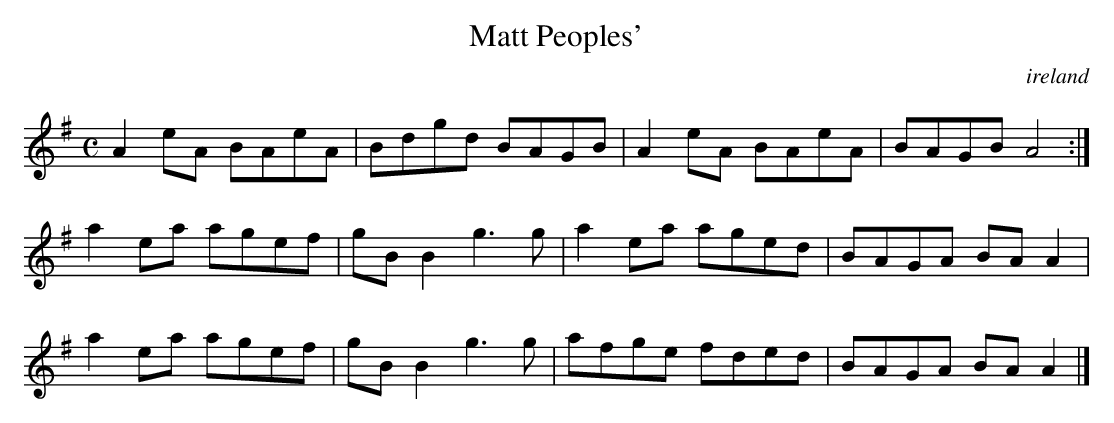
X:1
T:Matt Peoples'
O:ireland
M:C
L:1/8
K:A Dorian
A2eA BAeA|Bdgd BAGB|A2eA BAeA|BAGB A4:|!
a2ea agef|gBB2 g3g|a2ea aged|BAGA BAA2|!
a2ea agef|gBB2 g3g|afge fded|BAGA BAA2|]!
